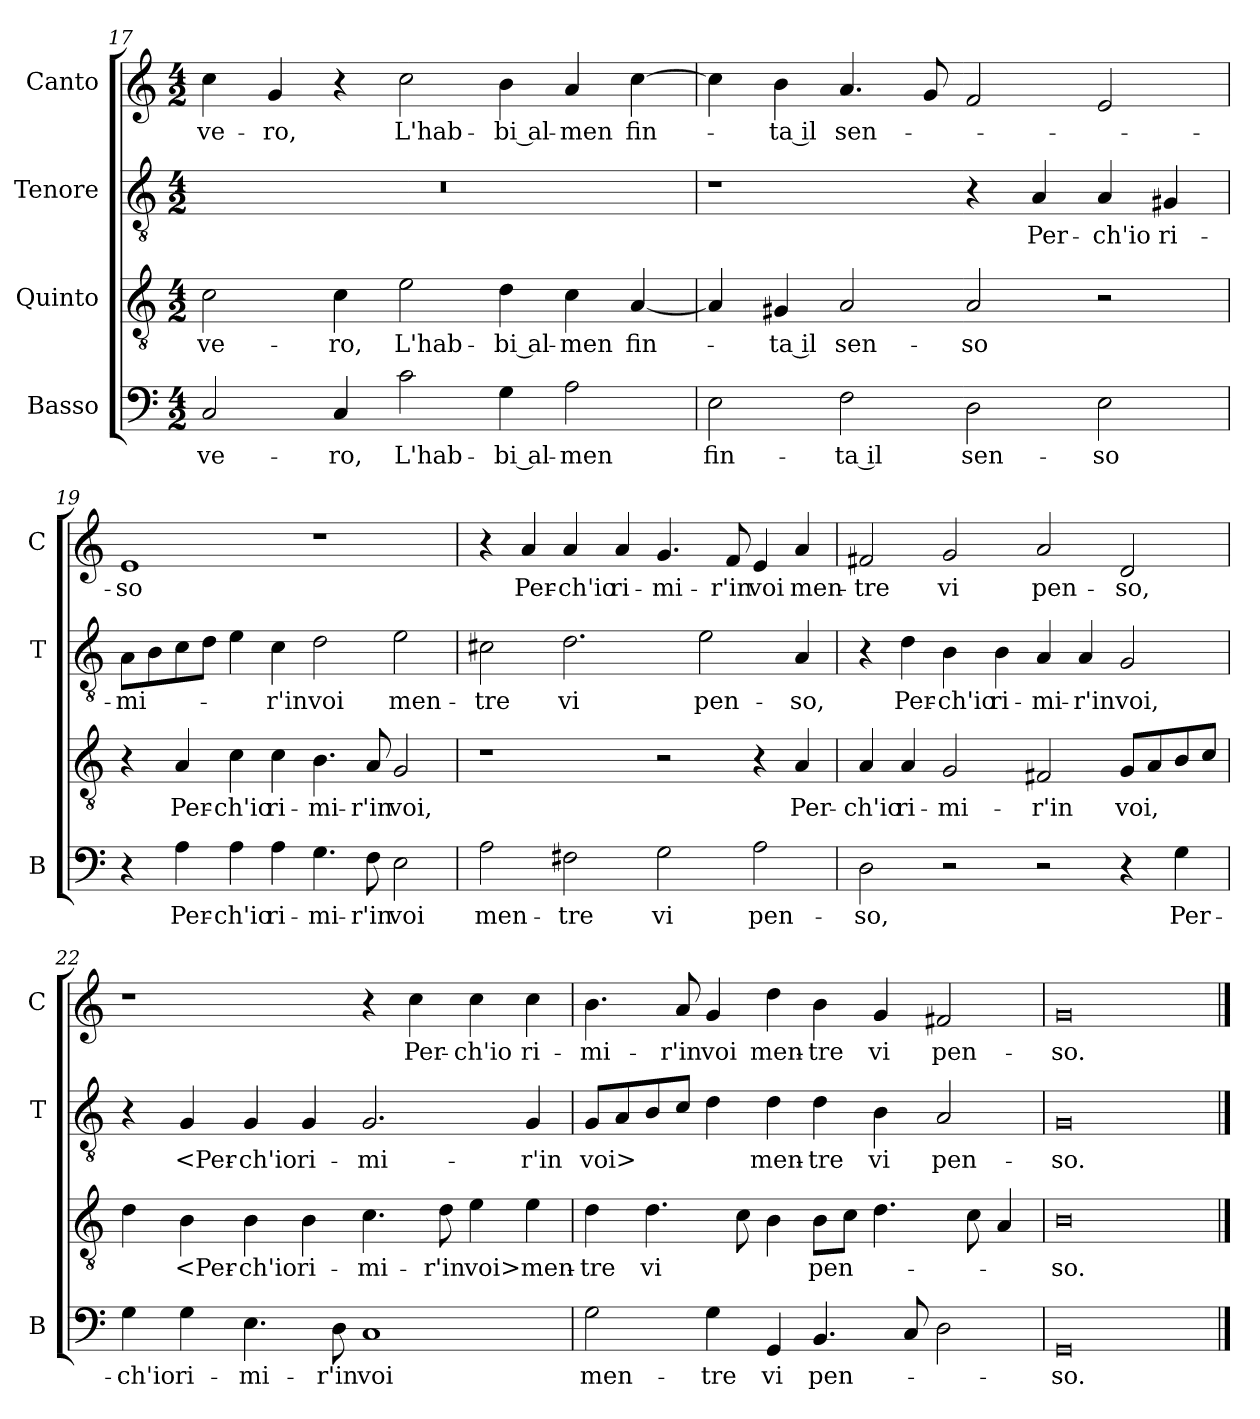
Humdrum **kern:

**kern	**text	**kern	**text	**kern	**text	**kern	**text
*part4	*part4	*part3	*part3	*part2	*part2	*part1	*part1
*staff4	*staff4	*staff3	*staff3	*staff2	*staff2	*staff1	*staff1
*I"Basso	*	*I"Quinto	*	*I"Tenore	*	*I"Canto	*
*I'B	*	*	*	*I'T	*	*I'C	*
*clefF4	*	*clefGv2	*	*clefGv2	*	*clefG2	*
*k[]	*	*k[]	*	*k[]	*	*k[]	*
*M4/2	*	*M4/2	*	*M4/2	*	*M4/2	*
=17	=17	=17	=17	=17	=17	=17	=17
2C	ve-	2c	ve-	0r	.	4cc	ve-
.	.	.	.	.	.	4g	-ro,
4C	-ro,	4c	-ro,	.	.	4r	.
2c	L'hab-	2e	L'hab-	.	.	2cc	L'hab-
4G	-bi al-	4d	-bi al-	.	.	4b	-bi al-
2A	-men	4c	-men	.	.	4a	-men
.	.	[4A	fin-	.	.	[4cc	fin-
=18	=18	=18	=18	=18	=18	=18	=18
2E	fin-	4A]	.	1r	.	4cc]	.
.	.	4G#X	-ta il	.	.	4b	-ta il
2F	-ta il	2A	sen-	.	.	4.a	sen-
.	.	.	.	.	.	8g	.
2D	sen-	2A	-so	4r	.	2f	.
.	.	.	.	4A	Per-	.	.
2E	-so	2r	.	4A	-ch'io	2e	.
.	.	.	.	4G#X	ri-	.	.
=19	=19	=19	=19	=19	=19	=19	=19
4r	.	4r	.	8AL	-mi-	1e	-so
.	.	.	.	8B	.	.	.
4A	Per-	4A	Per-	8c	.	.	.
.	.	.	.	8dJ	.	.	.
4A	-ch'io	4c	-ch'io	4e	.	.	.
4A	ri-	4c	ri-	4c	-r'in	.	.
4.G	-mi-	4.B	-mi-	2d	voi	1r	.
8F	-r'in	8A	-r'in	.	.	.	.
2E	voi	2G	voi,	2e	men-	.	.
=20	=20	=20	=20	=20	=20	=20	=20
2A	men-	1r	.	2c#X	-tre	4r	.
.	.	.	.	.	.	4a	Per-
2F#X	-tre	.	.	2.d	vi	4a	-ch'io
.	.	.	.	.	.	4a	ri-
2G	vi	2r	.	.	.	4.g	-mi-
.	.	.	.	2e	pen-	.	.
.	.	.	.	.	.	8f	-r'in
2A	pen-	4r	.	.	.	4e	voi
.	.	4A	Per-	4A	-so,	4a	men-
=21	=21	=21	=21	=21	=21	=21	=21
2D	-so,	4A	-ch'io	4r	.	2f#X	-tre
.	.	4A	ri-	4d	Per-	.	.
2r	.	2G	-mi-	4B	-ch'io	2g	vi
.	.	.	.	4B	ri-	.	.
2r	.	2F#X	-r'in	4A	-mi-	2a	pen-
.	.	.	.	4A	-r'in	.	.
4r	.	8GL	voi,	2G	voi,	2d	-so,
.	.	8A	.	.	.	.	.
4G	Per-	8B	.	.	.	.	.
.	.	8cJ	.	.	.	.	.
=22	=22	=22	=22	=22	=22	=22	=22
4G	-ch'io	4d	.	4r	.	1r	.
4G	ri-	4B	<Per-	4G	<Per-	.	.
4.E	-mi-	4B	-ch'io	4G	-ch'io	.	.
.	.	4B	ri-	4G	ri-	.	.
8D	-r'in	.	.	.	.	.	.
1C	voi	4.c	-mi-	2.G	-mi-	4r	.
.	.	.	.	.	.	4cc	Per-
.	.	8d	-r'in	.	.	.	.
.	.	4e	voi>	.	.	4cc	-ch'io
.	.	4e	men-	4G	-r'in	4cc	ri-
=23	=23	=23	=23	=23	=23	=23	=23
2G	men-	4d	-tre	8GL	voi>	4.b	-mi-
.	.	.	.	8A	.	.	.
.	.	4.d	vi	8B	.	.	.
.	.	.	.	8cJ	.	8a	-r'in
4G	-tre	.	.	4d	.	4g	voi
.	.	8c	.	.	.	.	.
4GG	vi	4B	.	4d	men-	4dd	men-
4.BB	pen-	8BL	pen-	4d	-tre	4b	-tre
.	.	8cJ	.	.	.	.	.
.	.	4.d	.	4B	vi	4g	vi
8C	.	.	.	.	.	.	.
2D	.	.	.	2A	pen-	2f#X	pen-
.	.	8c	.	.	.	.	.
.	.	4A	.	.	.	.	.
=24	=24	=24	=24	=24	=24	=24	=24
0GG	-so.	0B	-so.	0G	-so.	0g	-so.
==	==	==	==	==	==	==	==
*-	*-	*-	*-	*-	*-	*-	*-
